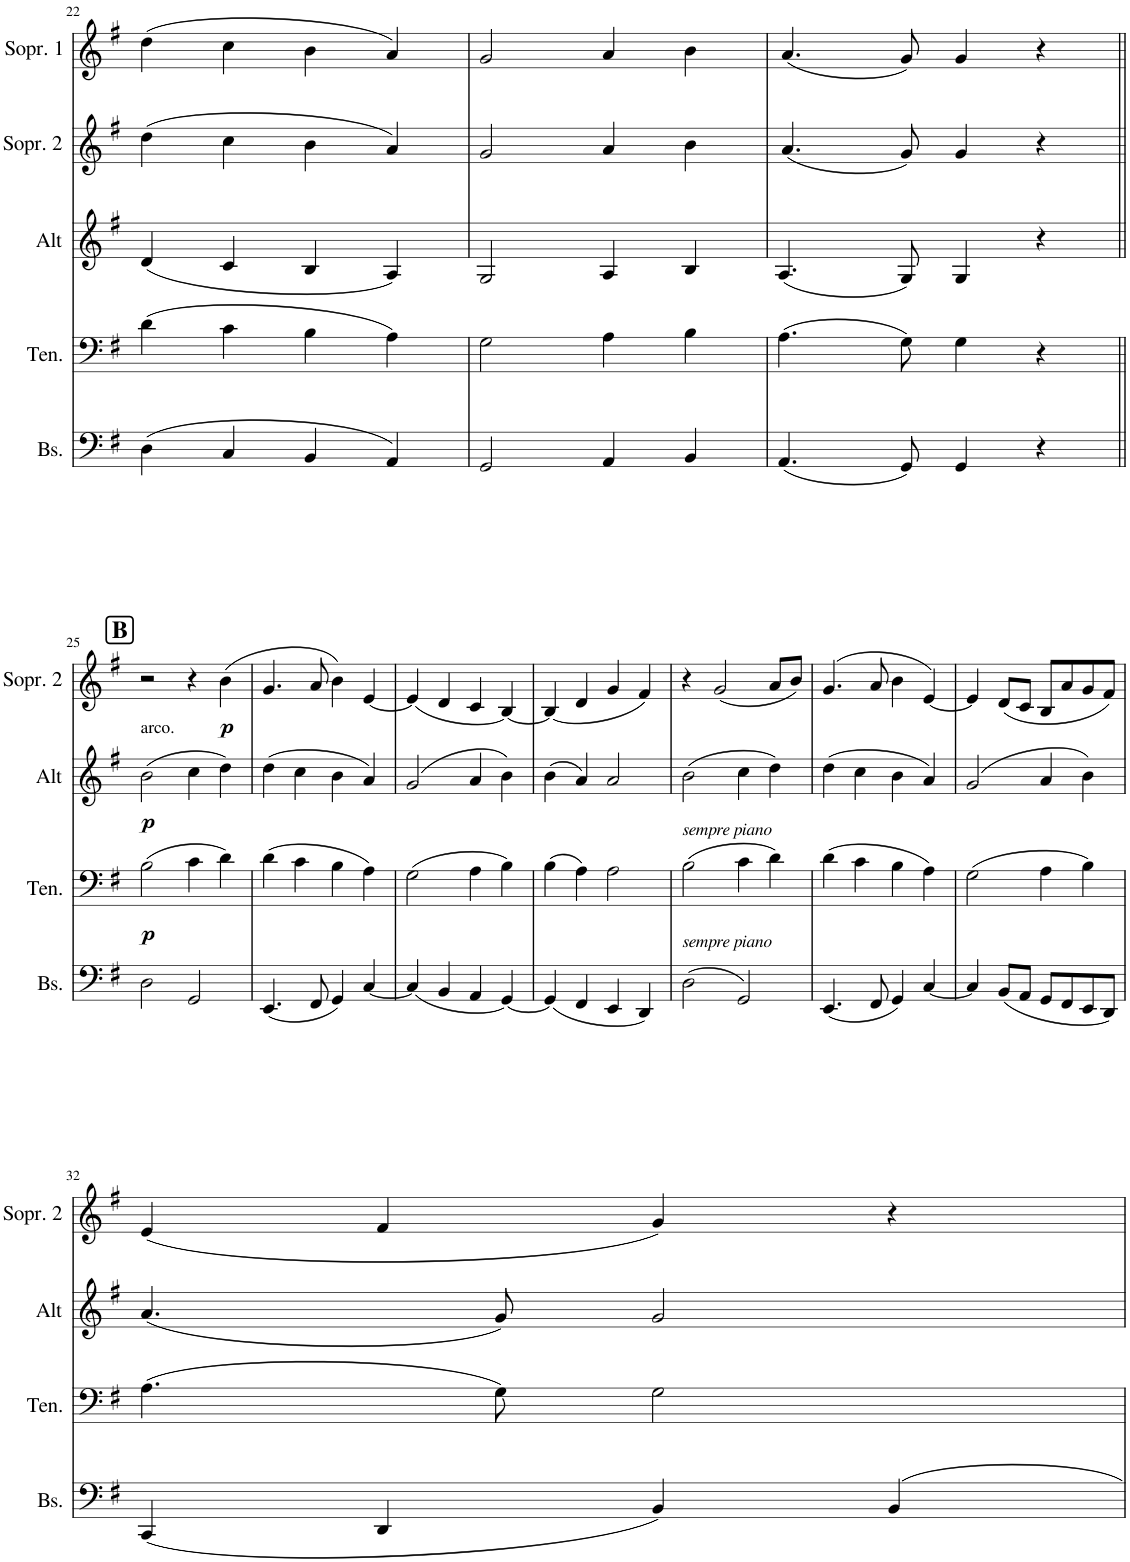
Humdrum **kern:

**kern	**kern	**dynam	**kern	**dynam	**kern	**dynam	**kern
*part5	*part4	*part4	*part3	*part3	*part2	*part2	*part1
*staff5	*staff4	*staff4	*staff3	*staff3	*staff2	*staff2	*staff1
*I"Bass	*I"Tenor	*	*I"Alt	*	*I"Sopran 2	*	*I"Sopran 1
*I'Bs.	*I'Ten.	*	*I'Alt	*	*I'Sopr. 2	*	*I'Sopr. 1
!!LO:PB:g=z
*clefF4	*clefF4	*	*clefG2	*	*clefG2	*	*clefG2
*ITrd12c21	*	*	*ITrd1c2	*	*ITrd1c2	*	*
*k[f#]	*k[f#]	*	*k[f#]	*	*k[f#]	*	*k[f#]
*M4/4	*M4/4	*	*M4/4	*	*M4/4	*	*M4/4
*met(c)	*met(c)	*	*met(c)	*	*met(c)	*	*met(c)
=22	=22	=22	=22	=22	=22	=22	=22
(4D\	(4d\	.	(4d/	.	(4dd\	.	(4dd\
4C/	4c\	.	4c/	.	4cc\	.	4cc\
4BB/	4B\	.	4B/	.	4b\	.	4b\
4AA/)	4A\)	.	4A/)	.	4a/)	.	4a/)
=23	=23	=23	=23	=23	=23	=23	=23
2GG/	2G\	.	2G/	.	2g/	.	2g/
4AA/	4A\	.	4A/	.	4a/	.	4a/
4BB/	4B\	.	4B/	.	4b\	.	4b\
=24	=24	=24	=24	=24	=24	=24	=24
*	*	*	*	*	*^	*	*^
(4.AA/	(4.A\	.	(4.A/	.	(4.a/	4gg	.	(4.a/	4gg
.	.	.	.	.	.	2.ryy	.	.	2.ryy
8GG^/)	8G^\)	.	8G^/)	.	8g^/)	.	.	8g^/)	.
4GG/	4G\	.	4G/	.	4g/	.	.	4g/	.
4r	4r	.	4r	.	4r	.	.	4r	.
*	*	*	*	*	*v	*v	*	*	*
*	*	*	*	*	*	*	*v	*v
!!LO:LB:g=z
!!LO:REH:place=s1:a:B:cj:fs=14:t=B
=25||	=25||	=25||	=25||	=25||	=25||	=25||	=25||
!	!	!	!LO:TX:a:t=arco.	!	!	!	!
!	!	!LO:DY:b	!	!LO:DY:b	!	!	!
2D\	(2B\	p	(2b\	p	2r	.	1r
2GG/	4c\	.	4cc\	.	4r	.	.
!	!	!	!	!	!	!LO:DY:b	!
.	4d\)	.	4dd\)	.	(4b\	p	.
=26	=26	=26	=26	=26	=26	=26	=26
(4.EE/	(4d\	.	(4dd\	.	4.g/	.	1r
.	4c\	.	4cc\	.	.	.	.
8FF#^/	.	.	.	.	8a/	.	.
4GG/)	4B\	.	4b\	.	4b\)	.	.
[4C/	4A\)	.	4a/)	.	[4e/	.	.
=27	=27	=27	=27	=27	=27	=27	=27
(4C/]	(2G\	.	(2g/	.	(4e/]	.	1r
4BB/	.	.	.	.	4d/	.	.
4AA/	4A\	.	4a/	.	4c/	.	.
[4GG/)	4B\)	.	4b\)	.	[4B/)	.	.
=28	=28	=28	=28	=28	=28	=28	=28
(<4GG/]	(4B\	.	(4b\	.	(4B/]	.	1r
4FF#/	4A\)	.	4a/)	.	4d/	.	.
4EE/	2A\	.	2a/	.	4g/	.	.
4DD/)	.	.	.	.	4f#/)	.	.
=29	=29	=29	=29	=29	=29	=29	=29
!	!	!	!LO:TX:b:i:t=sempre piano	!	!	!	!
!	!LO:TX:b:i:t=sempre piano	!	!	!	!	!	!
(2D\	(2B\	.	(2b\	.	4r	.	1r
.	.	.	.	.	(2g/	.	.
2GG/)	4c\	.	4cc\	.	.	.	.
.	4d\)	.	4dd\)	.	8a/L	.	.
.	.	.	.	.	8b/J)	.	.
=30	=30	=30	=30	=30	=30	=30	=30
(4.EE/	(4d\	.	(4dd\	.	(4.g/	.	1r
.	4c\	.	4cc\	.	.	.	.
8FF#^/	.	.	.	.	8a/	.	.
4GG/)	4B\	.	4b\	.	4b\	.	.
[4C/	4A\)	.	4a/)	.	[4e/)	.	.
=31	=31	=31	=31	=31	=31	=31	=31
4C/]	(2G\	.	(2g/	.	4e/]	.	1r
(8BB^/L	.	.	.	.	(8d/L	.	.
8AA^/J	.	.	.	.	8c/J	.	.
8GG^/L	4A\	.	4a/	.	8B/L	.	.
8FF#^/	.	.	.	.	8a/	.	.
8EE^/	4B\)	.	4b\)	.	8g/	.	.
8DD^/J)	.	.	.	.	8f#/J)	.	.
!!LO:LB:g=z
=32	=32	=32	=32	=32	=32	=32	=32
(4CC/	(4.A\	.	(4.a/	.	(4e/	.	1r
4DD/	.	.	.	.	4f#/	.	.
.	8G^\)	.	8g^/)	.	.	.	.
4BB/)	2G\	.	2g/	.	4g/)	.	.
4BB/	.	.	.	.	4r	.	.
=	=	=	=	=	=	=	=
*-	*-	*-	*-	*-	*-	*-	*-
